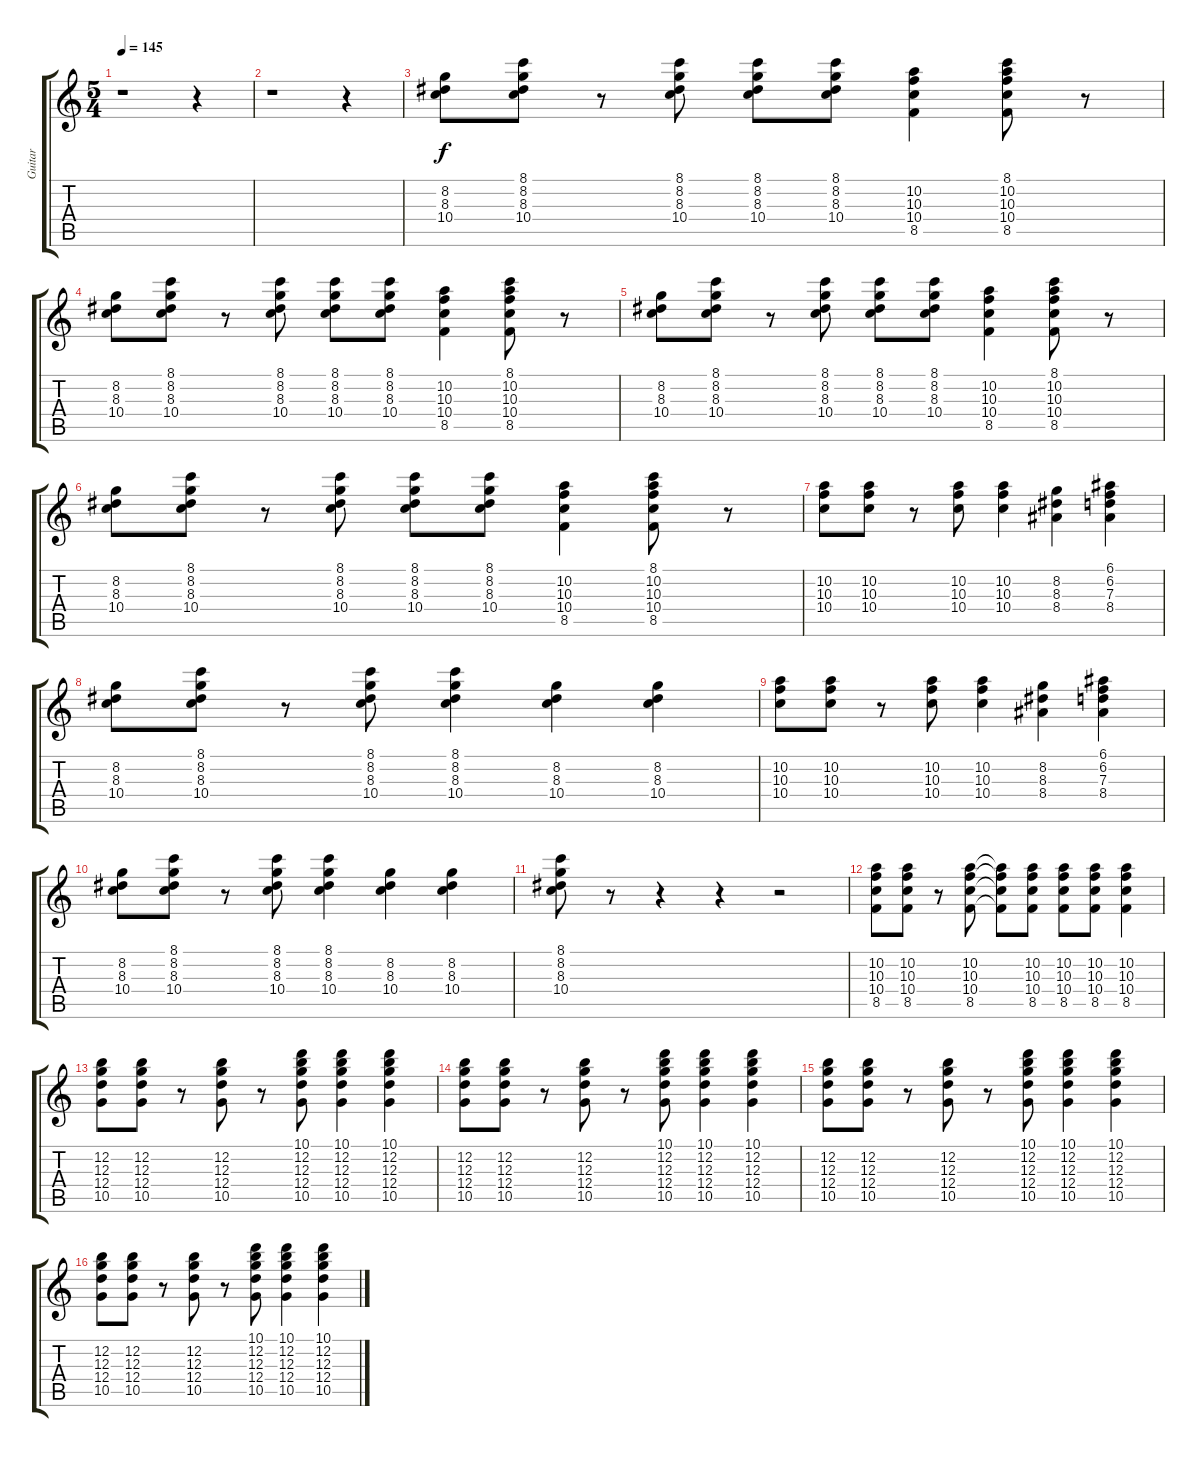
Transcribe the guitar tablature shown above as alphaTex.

\track ("Guitar" "Guitar") {instrument acousticguitarnylon}
\staff {score tabs}
\tuning (E4 B3 G3 D3 A2 E2) {hide}
\ts (5 4)
\tempo 145
\clef g2
\ks c
r.1{dy f instrument acousticguitarnylon} r.4 |
r.1 r.4 |
(8.2 8.3 10.4).8 (8.1 8.2 8.3 10.4).8 r.8 (8.1 8.2 8.3 10.4).8 (8.1 8.2 8.3 10.4).8 (8.1 8.2 8.3 10.4).8 (10.2 10.3 10.4 8.5).4 (8.1 10.2 10.3 10.4 8.5).8 r.8 |
(8.2 8.3 10.4).8 (8.1 8.2 8.3 10.4).8 r.8 (8.1 8.2 8.3 10.4).8 (8.1 8.2 8.3 10.4).8 (8.1 8.2 8.3 10.4).8 (10.2 10.3 10.4 8.5).4 (8.1 10.2 10.3 10.4 8.5).8 r.8 |
(8.2 8.3 10.4).8 (8.1 8.2 8.3 10.4).8 r.8 (8.1 8.2 8.3 10.4).8 (8.1 8.2 8.3 10.4).8 (8.1 8.2 8.3 10.4).8 (10.2 10.3 10.4 8.5).4 (8.1 10.2 10.3 10.4 8.5).8 r.8 |
(8.2 8.3 10.4).8 (8.1 8.2 8.3 10.4).8 r.8 (8.1 8.2 8.3 10.4).8 (8.1 8.2 8.3 10.4).8 (8.1 8.2 8.3 10.4).8 (10.2 10.3 10.4 8.5).4 (8.1 10.2 10.3 10.4 8.5).8 r.8 |
(10.2 10.3 10.4).8 (10.2 10.3 10.4).8 r.8 (10.2 10.3 10.4).8 (10.2 10.3 10.4).4 (8.2 8.3 8.4).4 (6.1 6.2 7.3 8.4).4 |
(8.2 8.3 10.4).8 (8.1 8.2 8.3 10.4).8 r.8 (8.1 8.2 8.3 10.4).8 (8.1 8.2 8.3 10.4).4 (8.2 8.3 10.4).4 (8.2 8.3 10.4).4 |
(10.2 10.3 10.4).8 (10.2 10.3 10.4).8 r.8 (10.2 10.3 10.4).8 (10.2 10.3 10.4).4 (8.2 8.3 8.4).4 (6.1 6.2 7.3 8.4).4 |
(8.2 8.3 10.4).8 (8.1 8.2 8.3 10.4).8 r.8 (8.1 8.2 8.3 10.4).8 (8.1 8.2 8.3 10.4).4 (8.2 8.3 10.4).4 (8.2 8.3 10.4).4 |
(8.1 8.2 8.3 10.4).8 r.8 r.4 r.4 r.2 |
(10.2 10.3 10.4 8.5).8 (10.2 10.3 10.4 8.5).8 r.8 (10.2 10.3 10.4 8.5).8 (10.2{t} 10.3{t} 10.4{t} 8.5{t}).8 (10.2 10.3 10.4 8.5).8 (10.2 10.3 10.4 8.5).8 (10.2 10.3 10.4 8.5).8 (10.2 10.3 10.4 8.5).4 |
(12.2 12.3 12.4 10.5).8 (12.2 12.3 12.4 10.5).8 r.8 (12.2 12.3 12.4 10.5).8 r.8 (10.1 12.2 12.3 12.4 10.5).8 (10.1 12.2 12.3 12.4 10.5).4 (10.1 12.2 12.3 12.4 10.5).4 |
(12.2 12.3 12.4 10.5).8 (12.2 12.3 12.4 10.5).8 r.8 (12.2 12.3 12.4 10.5).8 r.8 (10.1 12.2 12.3 12.4 10.5).8 (10.1 12.2 12.3 12.4 10.5).4 (10.1 12.2 12.3 12.4 10.5).4 |
(12.2 12.3 12.4 10.5).8 (12.2 12.3 12.4 10.5).8 r.8 (12.2 12.3 12.4 10.5).8 r.8 (10.1 12.2 12.3 12.4 10.5).8 (10.1 12.2 12.3 12.4 10.5).4 (10.1 12.2 12.3 12.4 10.5).4 |
(12.2 12.3 12.4 10.5).8 (12.2 12.3 12.4 10.5).8 r.8 (12.2 12.3 12.4 10.5).8 r.8 (10.1 12.2 12.3 12.4 10.5).8 (10.1 12.2 12.3 12.4 10.5).4 (10.1 12.2 12.3 12.4 10.5).4
